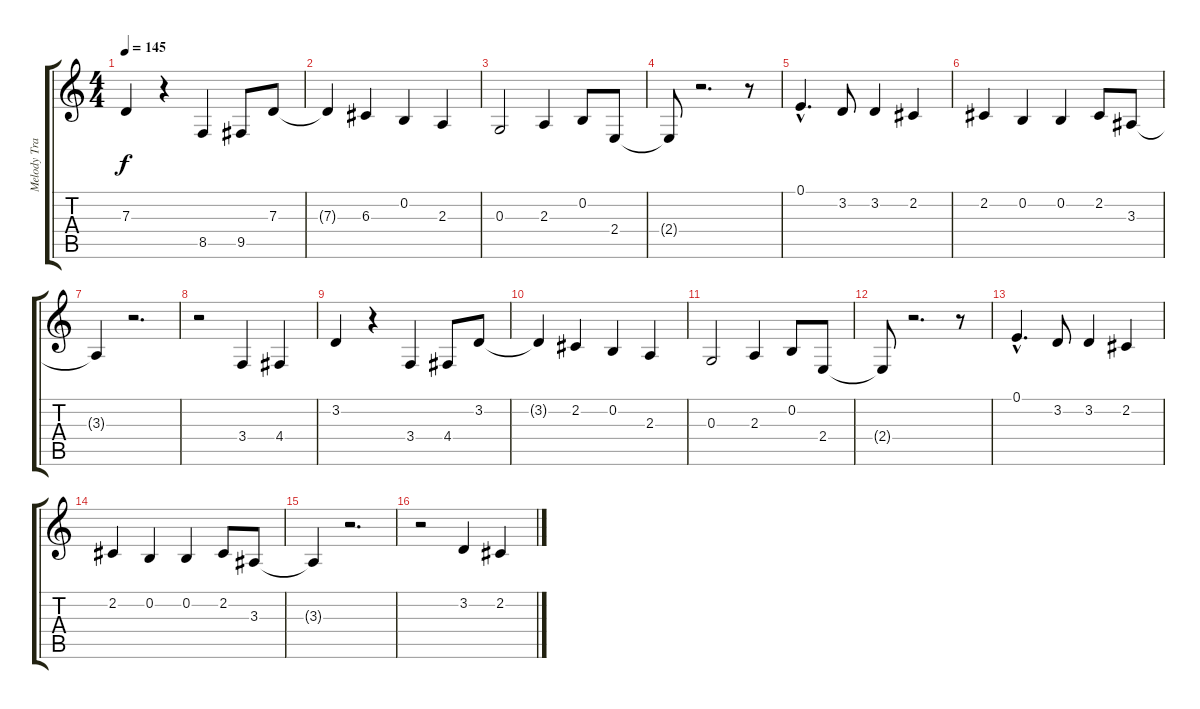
\track ("Melody Track" "Melody Tra") {instrument tenorsax}
\staff {score tabs}
\tuning (E4 B3 G3 D3 A2 E2) {hide}
\ts (4 4)
\tempo 145
\clef g2
\ks c
7.3.4{dy f} r.4 8.5.4 9.5.8 7.3.8 |
7.3{t}.4 6.3.4 0.2.4 2.3.4 |
0.3.2 2.3.4 0.2.8 2.4.8 |
2.4{t}.8 r.2{d} r.8 |
0.1{hac}.4{d} 3.2.8 3.2.4 2.2.4 |
2.2.4 0.2.4 0.2.4 2.2.8 3.3.8 |
3.3{t}.4 r.2{d} |
r.2 3.4.4 4.4.4 |
3.2.4 r.4 3.4.4 4.4.8 3.2.8 |
3.2{t}.4 2.2.4 0.2.4 2.3.4 |
0.3.2 2.3.4 0.2.8 2.4.8 |
2.4{t}.8 r.2{d} r.8 |
0.1{hac}.4{d} 3.2.8 3.2.4 2.2.4 |
2.2.4 0.2.4 0.2.4 2.2.8 3.3.8 |
3.3{t}.4 r.2{d} |
r.2 3.2.4 2.2.4
